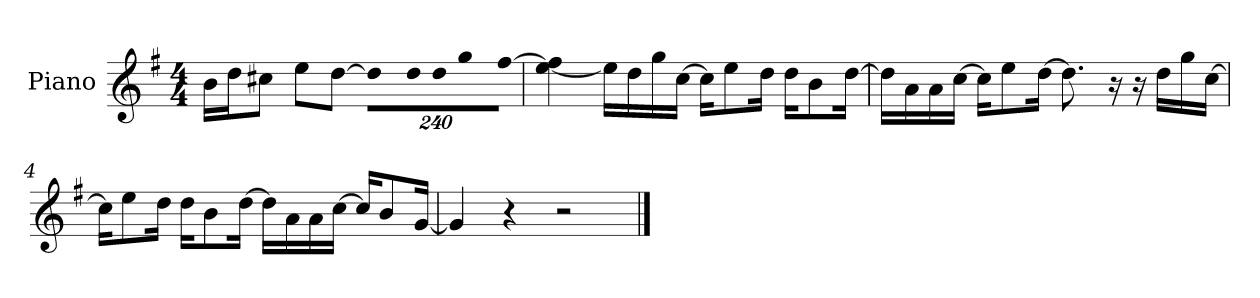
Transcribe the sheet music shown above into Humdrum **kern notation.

**kern
*part1
*staff1
*I"Piano
*I'P-no
*clefG2
*k[f#]
*M4/4
*MM90
=1
16b\LL
16dd\J
8cc#X\J
8ee\L
[8dd\J
*Xbrackettup
!LO:N:vis=8
960%137dd\L]
!LO:N:vis=16
1920%137dd\L
!LO:N:vis=16
1920%137dd\J
!LO:N:vis=8
960%137gg\
!LO:N:vis=16
[1920%137ff#\Jk
=2
[4ee\ 4ff#\]
16ee\LL]
16dd\
16gg\
[16cc\JJ
16cc\KL]
8ee\
16dd\Jk
16dd\KL
8b\
[16dd\Jk
=3
16dd\LL]
16a\
16a\
[16cc\JJ
16cc\KL]
8ee\
[16dd\Jk
8.dd\]
16r
16r
16dd\LL
16gg\
[16cc\JJ
!!LO:LB:g=z
=4
16cc\KL]
8ee\
16dd\Jk
16dd\KL
8b\
[16dd\Jk
16dd\LL]
16a\
16a\
[16cc\JJ
16cc/KL]
8b/
[16g/Jk
=5
4g/]
4r
2r
==
*-
